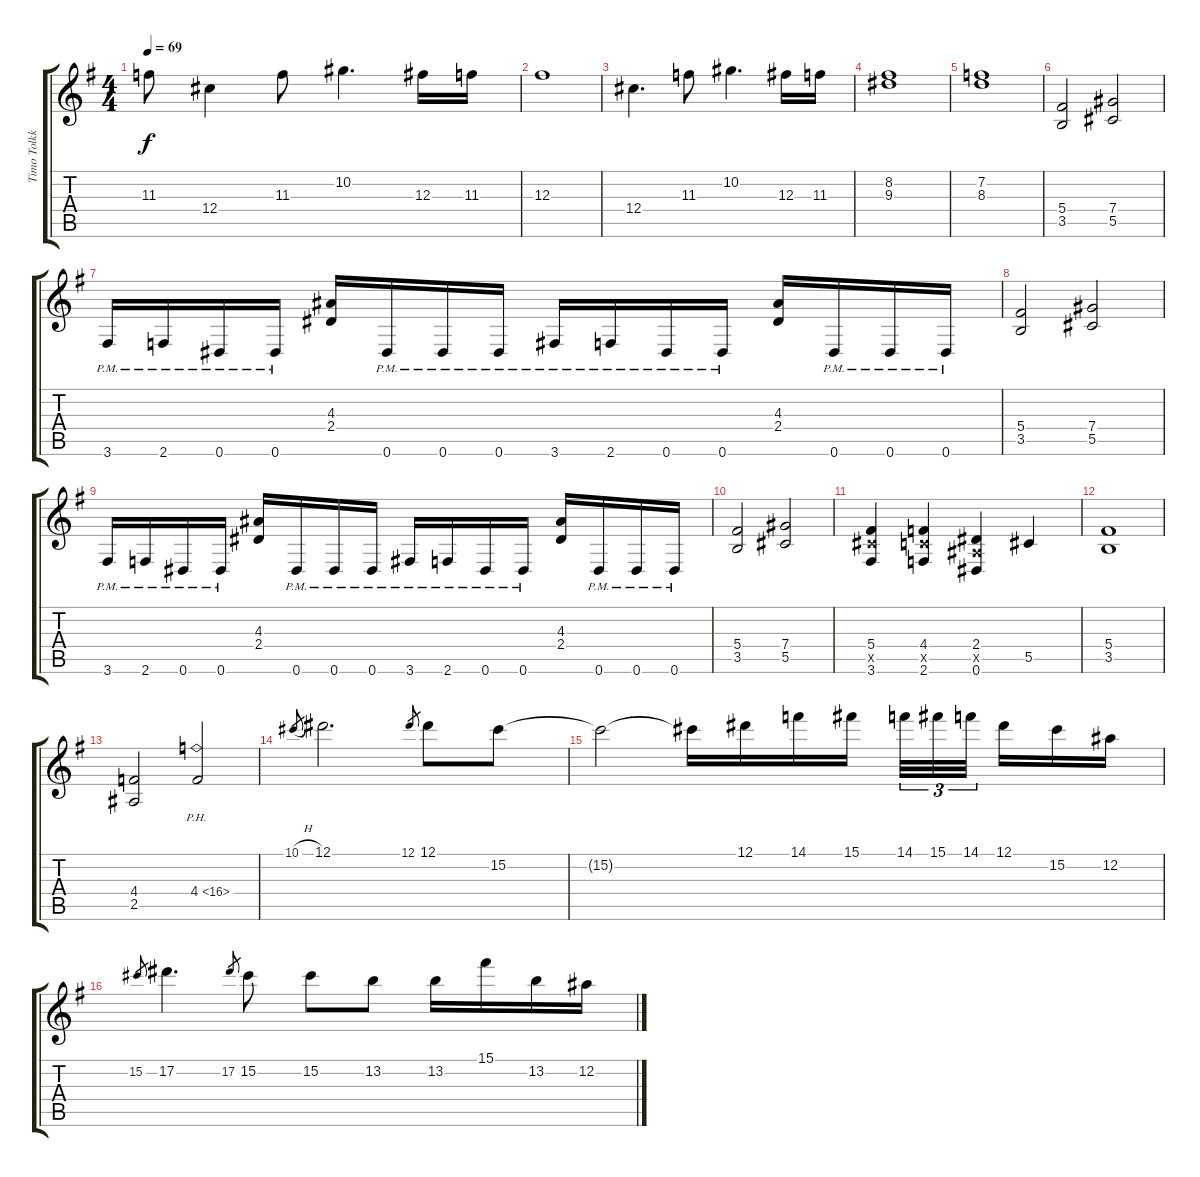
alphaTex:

\track ("Timo Tolkki I" "Timo Tolkk") {instrument acousticguitarsteel}
\staff {score tabs}
\tuning (Eb4 Bb3 Gb3 Db3 Ab2 Eb2) {hide}
\ts (4 4)
\tempo 69
\clef g2
\ks g
11.3.8{dy f} 12.4.4 11.3.8 10.2.4{d} 12.3.16 11.3.16 |
12.3.1 |
12.4.4{d} 11.3.8 10.2.4{d} 12.3.16 11.3.16 |
(8.2 9.3).1 |
(7.2 8.3).1 |
(5.4 3.5).2 (7.4 5.5).2 |
3.6{pm}.16 2.6{pm}.16 0.6{pm}.16 0.6{pm}.16 (4.3 2.4).16 0.6{pm}.16 0.6{pm}.16 0.6{pm}.16 3.6{pm}.16 2.6{pm}.16 0.6{pm}.16 0.6{pm}.16 (4.3 2.4).16 0.6{pm}.16 0.6{pm}.16 0.6{pm}.16 |
(5.4 3.5).2 (7.4 5.5).2 |
3.6{pm}.16 2.6{pm}.16 0.6{pm}.16 0.6{pm}.16 (4.3 2.4).16 0.6{pm}.16 0.6{pm}.16 0.6{pm}.16 3.6{pm}.16 2.6{pm}.16 0.6{pm}.16 0.6{pm}.16 (4.3 2.4).16 0.6{pm}.16 0.6{pm}.16 0.6{pm}.16 |
(5.4 3.5).2 (7.4 5.5).2 |
(5.4 5.5{x} 3.6).4 (4.4 4.5{x} 2.6).4 (2.4 2.5{x} 0.6).4 5.5.4 |
(5.4 3.5).1 |
(4.4 2.5).2 4.4{ph 12}.2 |
10.1{h}.8{gr} 12.1.2{d} 12.1.8{gr} 12.1.8 15.2.8 |
15.2{t}.2 15.2{t}.16 12.1.16 14.1.16 15.1.16 14.1.32{tu (3 2)} 15.1.32{tu (3 2)} 14.1.32{tu (3 2) beam splitsecondary} 12.1.16 15.2.16 12.2.16 |
15.2.8{gr} 17.2.4{d} 17.2.8{gr} 15.2.8 15.2.8 13.2.8 13.2.16 15.1.16 13.2.16 12.2.16
